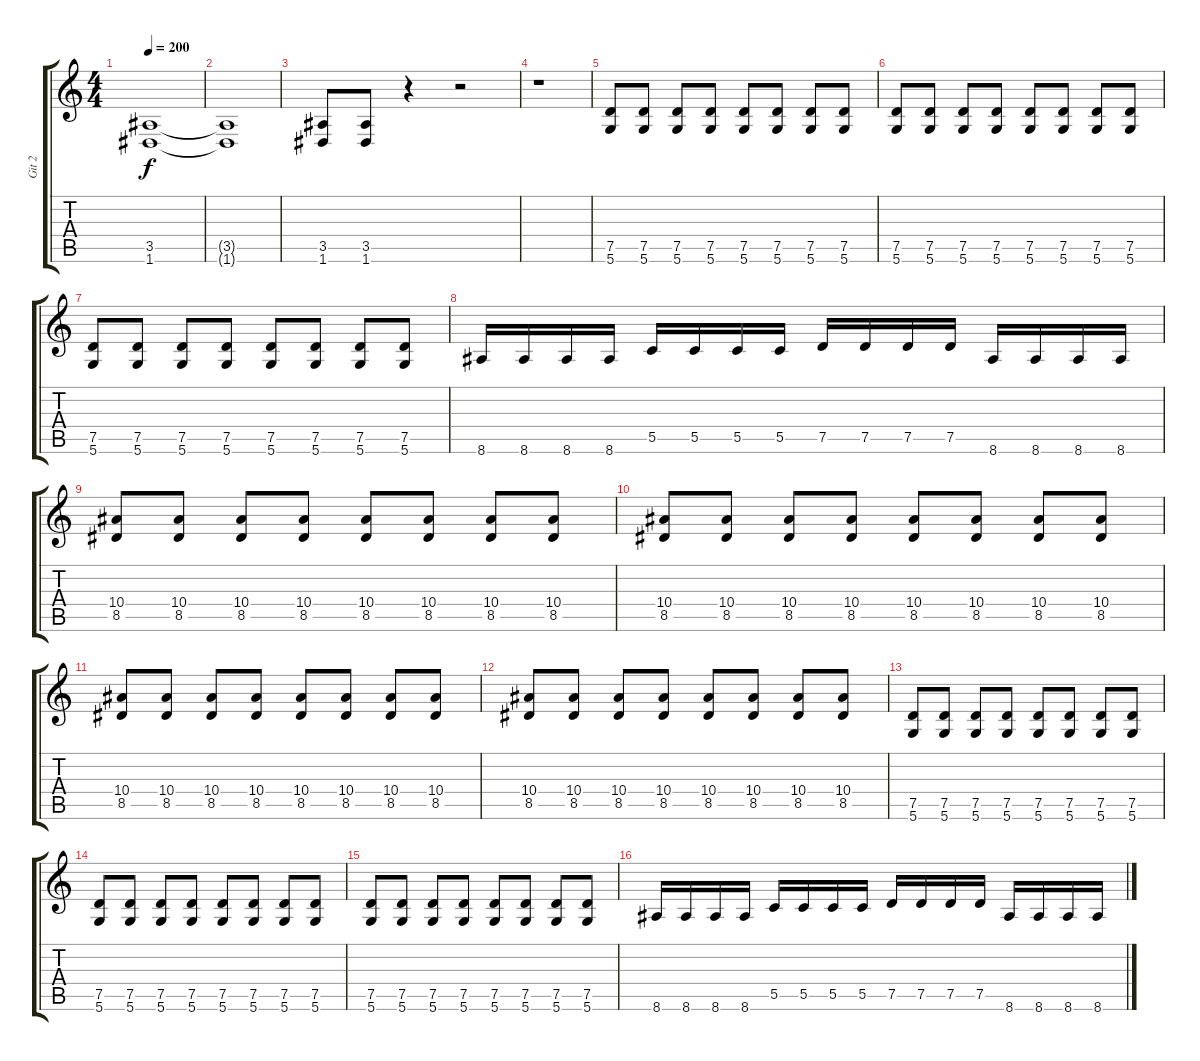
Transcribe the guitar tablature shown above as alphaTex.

\track ("Git 2" "Git 2") {instrument distortionguitar}
\staff {score tabs}
\tuning (D4 A3 F3 C3 G2 D2) {hide}
\ts (4 4)
\tempo 200
\clef g2
\ks c
(3.5 1.6).1{dy f} |
(3.5{t} 1.6{t}).1 |
(3.5 1.6).8 (3.5 1.6).8 r.4 r.2 |
r.1 |
(7.5 5.6).8 (7.5 5.6).8 (7.5 5.6).8 (7.5 5.6).8 (7.5 5.6).8 (7.5 5.6).8 (7.5 5.6).8 (7.5 5.6).8 |
(7.5 5.6).8 (7.5 5.6).8 (7.5 5.6).8 (7.5 5.6).8 (7.5 5.6).8 (7.5 5.6).8 (7.5 5.6).8 (7.5 5.6).8 |
(7.5 5.6).8 (7.5 5.6).8 (7.5 5.6).8 (7.5 5.6).8 (7.5 5.6).8 (7.5 5.6).8 (7.5 5.6).8 (7.5 5.6).8 |
8.6.16 8.6.16 8.6.16 8.6.16 5.5.16 5.5.16 5.5.16 5.5.16 7.5.16 7.5.16 7.5.16 7.5.16 8.6.16 8.6.16 8.6.16 8.6.16 |
(10.4 8.5).8 (10.4 8.5).8 (10.4 8.5).8 (10.4 8.5).8 (10.4 8.5).8 (10.4 8.5).8 (10.4 8.5).8 (10.4 8.5).8 |
(10.4 8.5).8 (10.4 8.5).8 (10.4 8.5).8 (10.4 8.5).8 (10.4 8.5).8 (10.4 8.5).8 (10.4 8.5).8 (10.4 8.5).8 |
(10.4 8.5).8 (10.4 8.5).8 (10.4 8.5).8 (10.4 8.5).8 (10.4 8.5).8 (10.4 8.5).8 (10.4 8.5).8 (10.4 8.5).8 |
(10.4 8.5).8 (10.4 8.5).8 (10.4 8.5).8 (10.4 8.5).8 (10.4 8.5).8 (10.4 8.5).8 (10.4 8.5).8 (10.4 8.5).8 |
(7.5 5.6).8 (7.5 5.6).8 (7.5 5.6).8 (7.5 5.6).8 (7.5 5.6).8 (7.5 5.6).8 (7.5 5.6).8 (7.5 5.6).8 |
(7.5 5.6).8 (7.5 5.6).8 (7.5 5.6).8 (7.5 5.6).8 (7.5 5.6).8 (7.5 5.6).8 (7.5 5.6).8 (7.5 5.6).8 |
(7.5 5.6).8 (7.5 5.6).8 (7.5 5.6).8 (7.5 5.6).8 (7.5 5.6).8 (7.5 5.6).8 (7.5 5.6).8 (7.5 5.6).8 |
8.6.16 8.6.16 8.6.16 8.6.16 5.5.16 5.5.16 5.5.16 5.5.16 7.5.16 7.5.16 7.5.16 7.5.16 8.6.16 8.6.16 8.6.16 8.6.16
